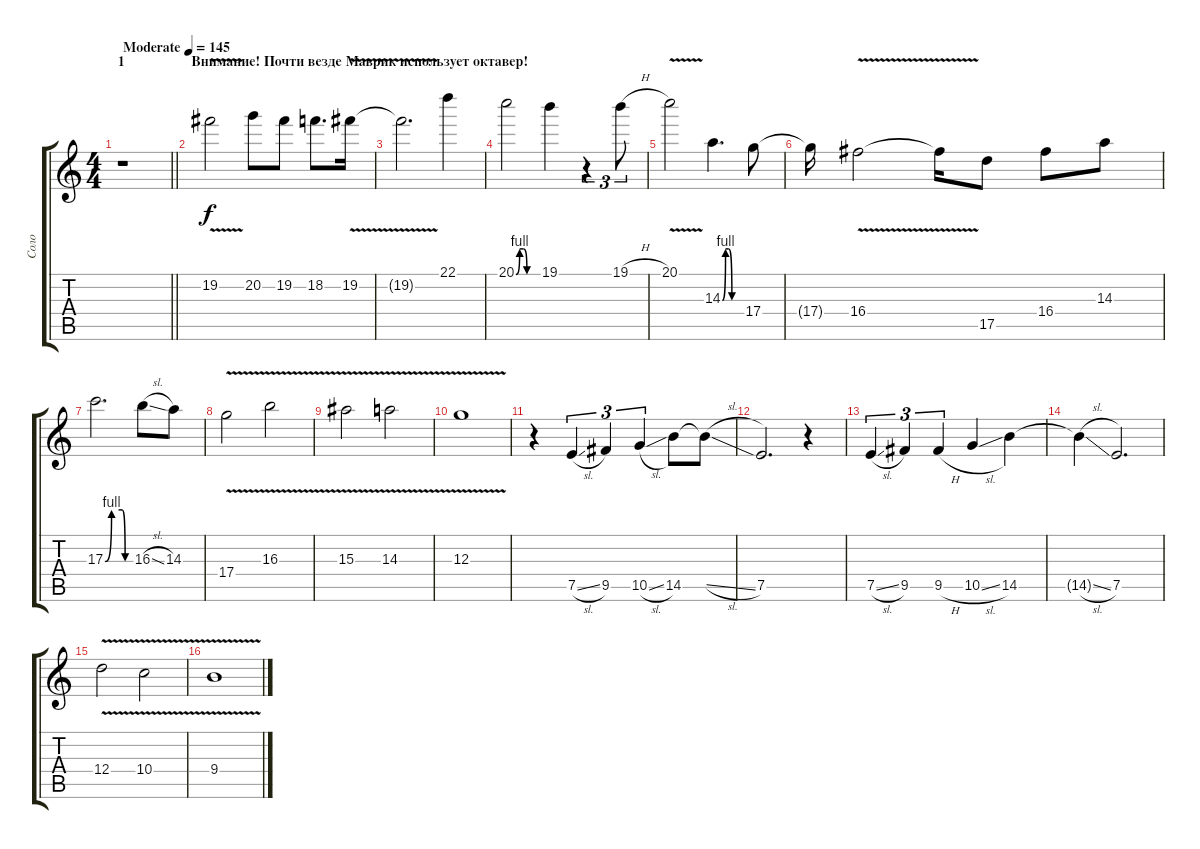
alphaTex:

\track ("Соло" "Соло") {instrument distortionguitar}
\staff {score tabs}
\tuning (E4 B3 G3 D3 A2 E2) {hide}
\ts (4 4)
\section ("" "1")
\tempo (145 "Moderate")
\clef g2
\barLineRight lightlight
\ks c
r.1{dy f instrument distortionguitar} |
\section ("" "Внимание! Почти везде Маврик использует октавер!")
19.2{v}.2 20.2.8 19.2.8 18.2.8{d} 19.2{v}.16 |
19.2{t}.2{d} 22.1.4 |
20.1{be (custom 0 0 10 4 20 4 30 0 60 0)}.2 19.1.4 r.4{tu (3 2)} 19.1{h}.8{tu (3 2)} |
20.1{v}.2 14.3{be (custom 0 0 10 4 20 4 30 0 60 0)}.4{d} 17.4.8 |
17.4{t}.16 16.4{v}.2 16.4{t}.16 17.5.8 16.4.8 14.3.8 |
17.3{be (custom 0 0 15 4 40 4 47 0 60 0)}.2{d} 16.3{sl}.8 14.3.8 |
17.4{v}.2 16.3{v}.2 |
15.3{v}.2 14.3{v}.2 |
12.3{v}.1 |
r.4 7.5{sl}.4{tu (3 2)} 9.5.4{tu (3 2)} 10.5{sl}.4{tu (3 2)} 14.5.8 14.5{sl t}.8 |
7.5.2{d} r.4 |
7.5{sl}.4{tu (3 2)} 9.5.4{tu (3 2)} 9.5{h}.4{tu (3 2)} 10.5{sl}.4 14.5.4 |
14.5{sl t}.4 7.5.2{d} |
12.4{v}.2 10.4{v}.2 |
9.4{v}.1
